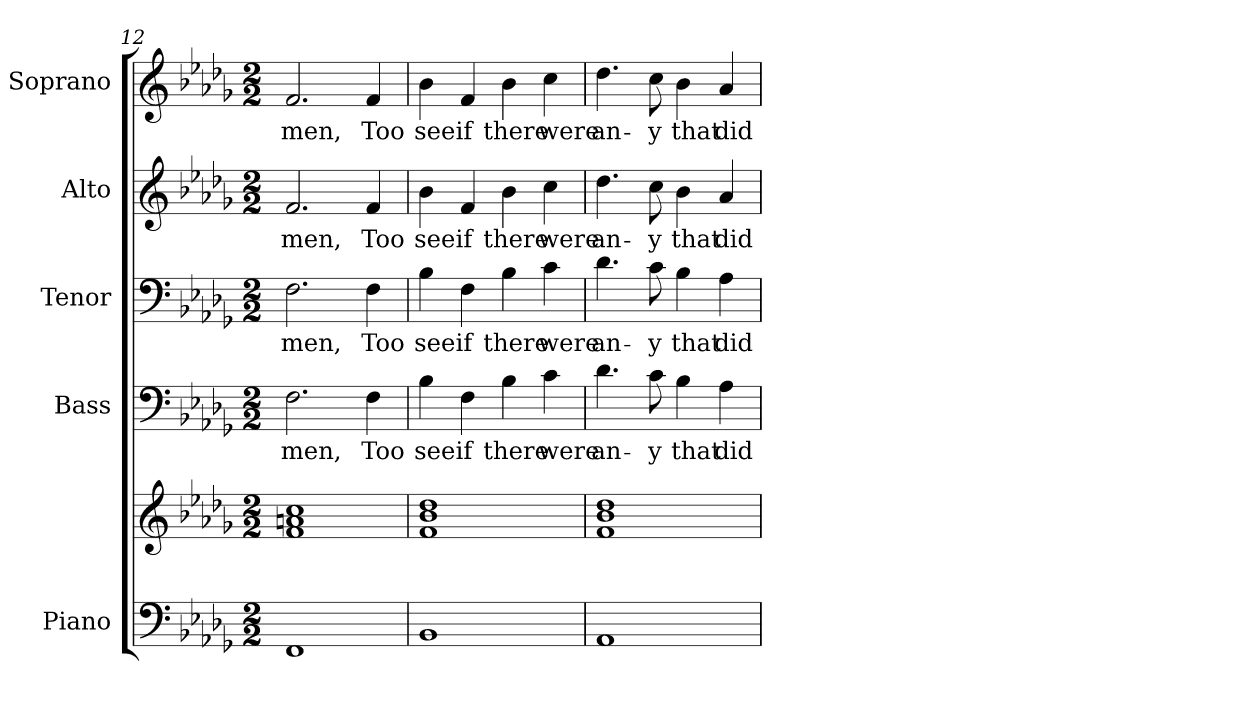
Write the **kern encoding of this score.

**kern	**kern	**kern	**text	**kern	**text	**kern	**text	**kern	**text
*part5	*part5	*part4	*part4	*part3	*part3	*part2	*part2	*part1	*part1
*staff6	*staff5	*staff4	*staff4	*staff3	*staff3	*staff2	*staff2	*staff1	*staff1
*I"Piano	*	*I"Bass	*	*I"Tenor	*	*I"Alto	*	*I"Soprano	*
*I'Pno.	*	*I'B.	*	*I'T.	*	*I'A.	*	*I'S.	*
*clefF4	*clefG2	*clefF4	*	*clefF4	*	*clefG2	*	*clefG2	*
*k[b-e-a-d-g-]	*k[b-e-a-d-g-]	*k[b-e-a-d-g-]	*	*k[b-e-a-d-g-]	*	*k[b-e-a-d-g-]	*	*k[b-e-a-d-g-]	*
*D-:	*D-:	*D-:	*	*D-:	*	*D-:	*	*D-:	*
*M2/2	*M2/2	*M2/2	*	*M2/2	*	*M2/2	*	*M2/2	*
=12	=12	=12	=12	=12	=12	=12	=12	=12	=12
!	!	!	!LO:LY:b:color=#000000	!	!	!	!	!	!
!	!	!	!	!	!LO:LY:b:color=#000000	!	!	!	!
!	!	!	!	!	!	!	!LO:LY:b:color=#000000	!	!
!	!	!	!	!	!	!	!	!	!LO:LY:b:color=#000000
1FFi	1fi 1ani 1cci	2.Fi\	men,	2.Fi\	men,	2.fi/	men,	2.fi/	men,
!	!	!	!LO:LY:b:color=#000000	!	!	!	!	!	!
!	!	!	!	!	!LO:LY:b:color=#000000	!	!	!	!
!	!	!	!	!	!	!	!LO:LY:b:color=#000000	!	!
!	!	!	!	!	!	!	!	!	!LO:LY:b:color=#000000
.	.	4Fi\	Too	4Fi\	Too	4fi/	Too	4fi/	Too
!!LO:PB:g=z
=13	=13	=13	=13	=13	=13	=13	=13	=13	=13
!	!	!	!LO:LY:b:color=#000000	!	!	!	!	!	!
!	!	!	!	!	!LO:LY:b:color=#000000	!	!	!	!
!	!	!	!	!	!	!	!LO:LY:b:color=#000000	!	!
!	!	!	!	!	!	!	!	!	!LO:LY:b:color=#000000
1BB-i	1fi 1b-i 1dd-i	4B-i\	see	4B-i\	see	4b-i\	see	4b-i\	see
!	!	!	!LO:LY:b:color=#000000	!	!	!	!	!	!
!	!	!	!	!	!LO:LY:b:color=#000000	!	!	!	!
!	!	!	!	!	!	!	!LO:LY:b:color=#000000	!	!
!	!	!	!	!	!	!	!	!	!LO:LY:b:color=#000000
.	.	4Fi\	if	4Fi\	if	4fi/	if	4fi/	if
!	!	!	!LO:LY:b:color=#000000	!	!	!	!	!	!
!	!	!	!	!	!LO:LY:b:color=#000000	!	!	!	!
!	!	!	!	!	!	!	!LO:LY:b:color=#000000	!	!
!	!	!	!	!	!	!	!	!	!LO:LY:b:color=#000000
.	.	4B-i\	there	4B-i\	there	4b-i\	there	4b-i\	there
!	!	!	!LO:LY:b:color=#000000	!	!	!	!	!	!
!	!	!	!	!	!LO:LY:b:color=#000000	!	!	!	!
!	!	!	!	!	!	!	!LO:LY:b:color=#000000	!	!
!	!	!	!	!	!	!	!	!	!LO:LY:b:color=#000000
.	.	4ci\	were	4ci\	were	4cci\	were	4cci\	were
=14	=14	=14	=14	=14	=14	=14	=14	=14	=14
!	!	!	!LO:LY:b:color=#000000	!	!	!	!	!	!
!	!	!	!	!	!LO:LY:b:color=#000000	!	!	!	!
!	!	!	!	!	!	!	!LO:LY:b:color=#000000	!	!
!	!	!	!	!	!	!	!	!	!LO:LY:b:color=#000000
1AA-i	1fi 1b-i 1dd-i	4.d-i\	an-	4.d-i\	an-	4.dd-i\	an-	4.dd-i\	an-
!	!	!	!LO:LY:b:color=#000000	!	!	!	!	!	!
!	!	!	!	!	!LO:LY:b:color=#000000	!	!	!	!
!	!	!	!	!	!	!	!LO:LY:b:color=#000000	!	!
!	!	!	!	!	!	!	!	!	!LO:LY:b:color=#000000
.	.	8ci\	-y	8ci\	-y	8cci\	-y	8cci\	-y
!	!	!	!LO:LY:b:color=#000000	!	!	!	!	!	!
!	!	!	!	!	!LO:LY:b:color=#000000	!	!	!	!
!	!	!	!	!	!	!	!LO:LY:b:color=#000000	!	!
!	!	!	!	!	!	!	!	!	!LO:LY:b:color=#000000
.	.	4B-i\	that	4B-i\	that	4b-i\	that	4b-i\	that
!	!	!	!LO:LY:b:color=#000000	!	!	!	!	!	!
!	!	!	!	!	!LO:LY:b:color=#000000	!	!	!	!
!	!	!	!	!	!	!	!LO:LY:b:color=#000000	!	!
!	!	!	!	!	!	!	!	!	!LO:LY:b:color=#000000
.	.	4A-i\	did	4A-i\	did	4a-i/	did	4a-i/	did
=	=	=	=	=	=	=	=	=	=
*-	*-	*-	*-	*-	*-	*-	*-	*-	*-
